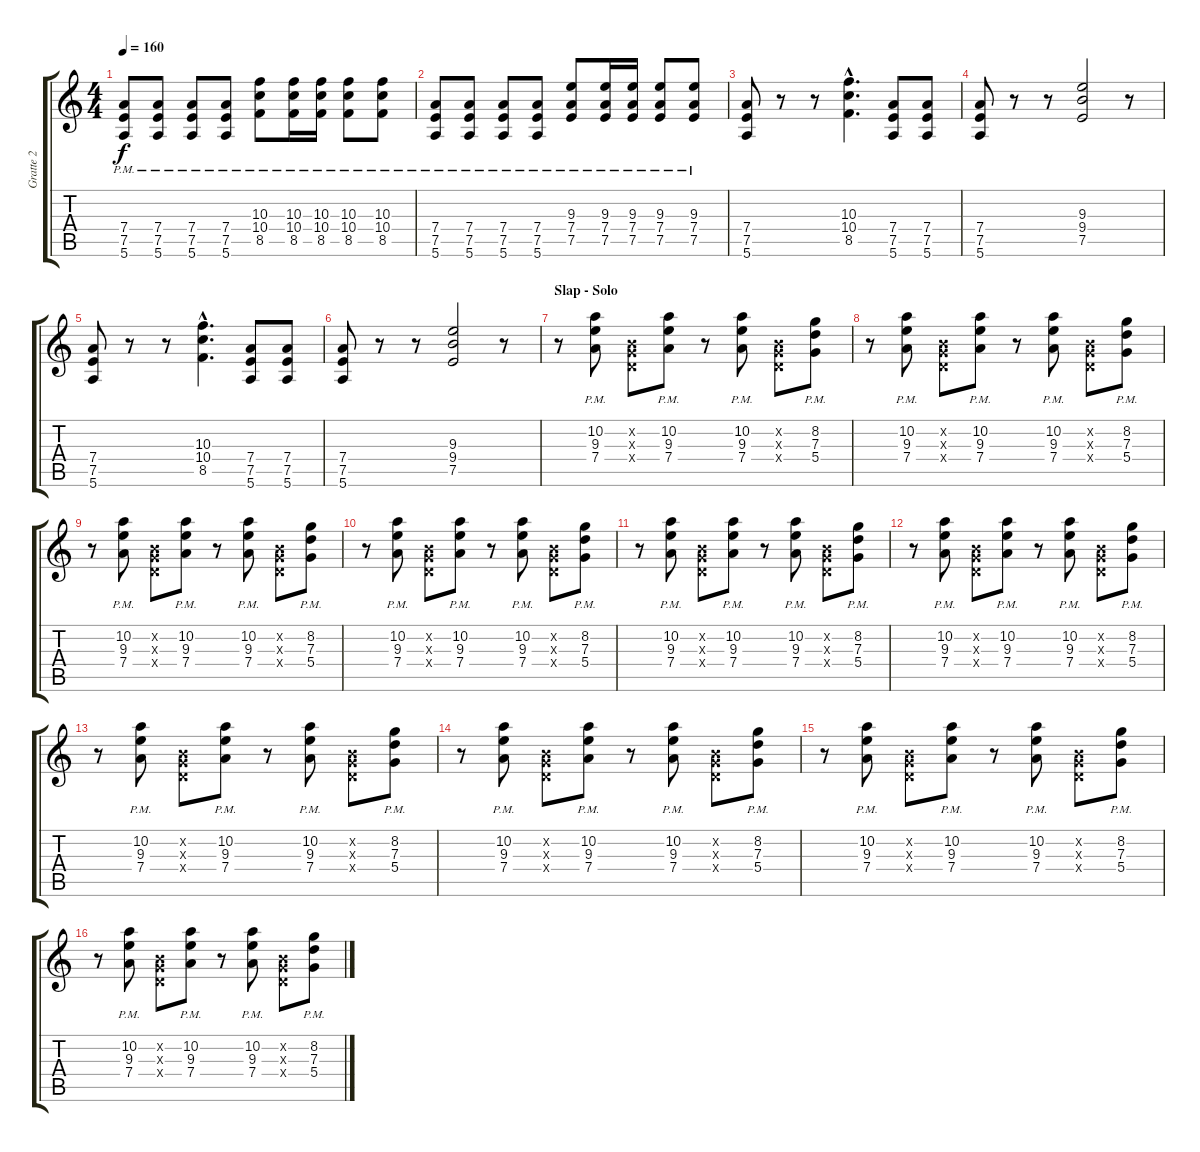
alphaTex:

\track ("Gratte 2" "Gratte 2") {instrument overdrivenguitar}
\staff {score tabs}
\tuning (E4 B3 G3 D3 A2 E2) {hide}
\ts (4 4)
\tempo 160
\clef g2
\ks c
(7.4 7.5 5.6{pm}).8{dy f} (7.4 7.5 5.6{pm}).8 (7.4 7.5 5.6{pm}).8 (7.4 7.5 5.6{pm}).8 (10.3 10.4 8.5{pm}).8 (10.3 10.4 8.5{pm}).16 (10.3 10.4 8.5{pm}).16 (10.3 10.4 8.5{pm}).8 (10.3 10.4 8.5{pm}).8 |
(7.4 7.5 5.6{pm}).8 (7.4 7.5 5.6{pm}).8 (7.4 7.5 5.6{pm}).8 (7.4 7.5 5.6{pm}).8 (9.3 7.4 7.5{pm}).8 (9.3 7.4 7.5{pm}).16 (9.3 7.4 7.5{pm}).16 (9.3 7.4 7.5{pm}).8 (9.3 7.4 7.5{pm}).8 |
(7.4 7.5 5.6).8 r.8 r.8 (10.3{hac} 10.4{hac} 8.5{hac}).4{d} (7.4 7.5 5.6).8 (7.4 7.5 5.6).8 |
(7.4 7.5 5.6).8 r.8 r.8 (9.3 9.4 7.5).2 r.8 |
(7.4 7.5 5.6).8 r.8 r.8 (10.3{hac} 10.4{hac} 8.5{hac}).4{d} (7.4 7.5 5.6).8 (7.4 7.5 5.6).8 |
(7.4 7.5 5.6).8 r.8 r.8 (9.3 9.4 7.5).2 r.8 |
\section ("" "Slap - Solo")
r.8 (10.2{pm} 9.3{pm} 7.4{pm}).8 (0.2{x} 0.3{x} 0.4{x}).8 (10.2{pm} 9.3{pm} 7.4{pm}).8 r.8 (10.2{pm} 9.3{pm} 7.4{pm}).8 (0.2{x} 0.3{x} 0.4{x}).8 (8.2{pm} 7.3{pm} 5.4{pm}).8 |
r.8 (10.2{pm} 9.3{pm} 7.4{pm}).8 (0.2{x} 0.3{x} 0.4{x}).8 (10.2{pm} 9.3{pm} 7.4{pm}).8 r.8 (10.2{pm} 9.3{pm} 7.4{pm}).8 (0.2{x} 0.3{x} 0.4{x}).8 (8.2{pm} 7.3{pm} 5.4{pm}).8 |
r.8 (10.2{pm} 9.3{pm} 7.4{pm}).8 (0.2{x} 0.3{x} 0.4{x}).8 (10.2{pm} 9.3{pm} 7.4{pm}).8 r.8 (10.2{pm} 9.3{pm} 7.4{pm}).8 (0.2{x} 0.3{x} 0.4{x}).8 (8.2{pm} 7.3{pm} 5.4{pm}).8 |
r.8 (10.2{pm} 9.3{pm} 7.4{pm}).8 (0.2{x} 0.3{x} 0.4{x}).8 (10.2{pm} 9.3{pm} 7.4{pm}).8 r.8 (10.2{pm} 9.3{pm} 7.4{pm}).8 (0.2{x} 0.3{x} 0.4{x}).8 (8.2{pm} 7.3{pm} 5.4{pm}).8 |
r.8 (10.2{pm} 9.3{pm} 7.4{pm}).8 (0.2{x} 0.3{x} 0.4{x}).8 (10.2{pm} 9.3{pm} 7.4{pm}).8 r.8 (10.2{pm} 9.3{pm} 7.4{pm}).8 (0.2{x} 0.3{x} 0.4{x}).8 (8.2{pm} 7.3{pm} 5.4{pm}).8 |
r.8 (10.2{pm} 9.3{pm} 7.4{pm}).8 (0.2{x} 0.3{x} 0.4{x}).8 (10.2{pm} 9.3{pm} 7.4{pm}).8 r.8 (10.2{pm} 9.3{pm} 7.4{pm}).8 (0.2{x} 0.3{x} 0.4{x}).8 (8.2{pm} 7.3{pm} 5.4{pm}).8 |
r.8 (10.2{pm} 9.3{pm} 7.4{pm}).8 (0.2{x} 0.3{x} 0.4{x}).8 (10.2{pm} 9.3{pm} 7.4{pm}).8 r.8 (10.2{pm} 9.3{pm} 7.4{pm}).8 (0.2{x} 0.3{x} 0.4{x}).8 (8.2{pm} 7.3{pm} 5.4{pm}).8 |
r.8 (10.2{pm} 9.3{pm} 7.4{pm}).8 (0.2{x} 0.3{x} 0.4{x}).8 (10.2{pm} 9.3{pm} 7.4{pm}).8 r.8 (10.2{pm} 9.3{pm} 7.4{pm}).8 (0.2{x} 0.3{x} 0.4{x}).8 (8.2{pm} 7.3{pm} 5.4{pm}).8 |
r.8 (10.2{pm} 9.3{pm} 7.4{pm}).8 (0.2{x} 0.3{x} 0.4{x}).8 (10.2{pm} 9.3{pm} 7.4{pm}).8 r.8 (10.2{pm} 9.3{pm} 7.4{pm}).8 (0.2{x} 0.3{x} 0.4{x}).8 (8.2{pm} 7.3{pm} 5.4{pm}).8 |
r.8 (10.2{pm} 9.3{pm} 7.4{pm}).8 (0.2{x} 0.3{x} 0.4{x}).8 (10.2{pm} 9.3{pm} 7.4{pm}).8 r.8 (10.2{pm} 9.3{pm} 7.4{pm}).8 (0.2{x} 0.3{x} 0.4{x}).8 (8.2{pm} 7.3{pm} 5.4{pm}).8
